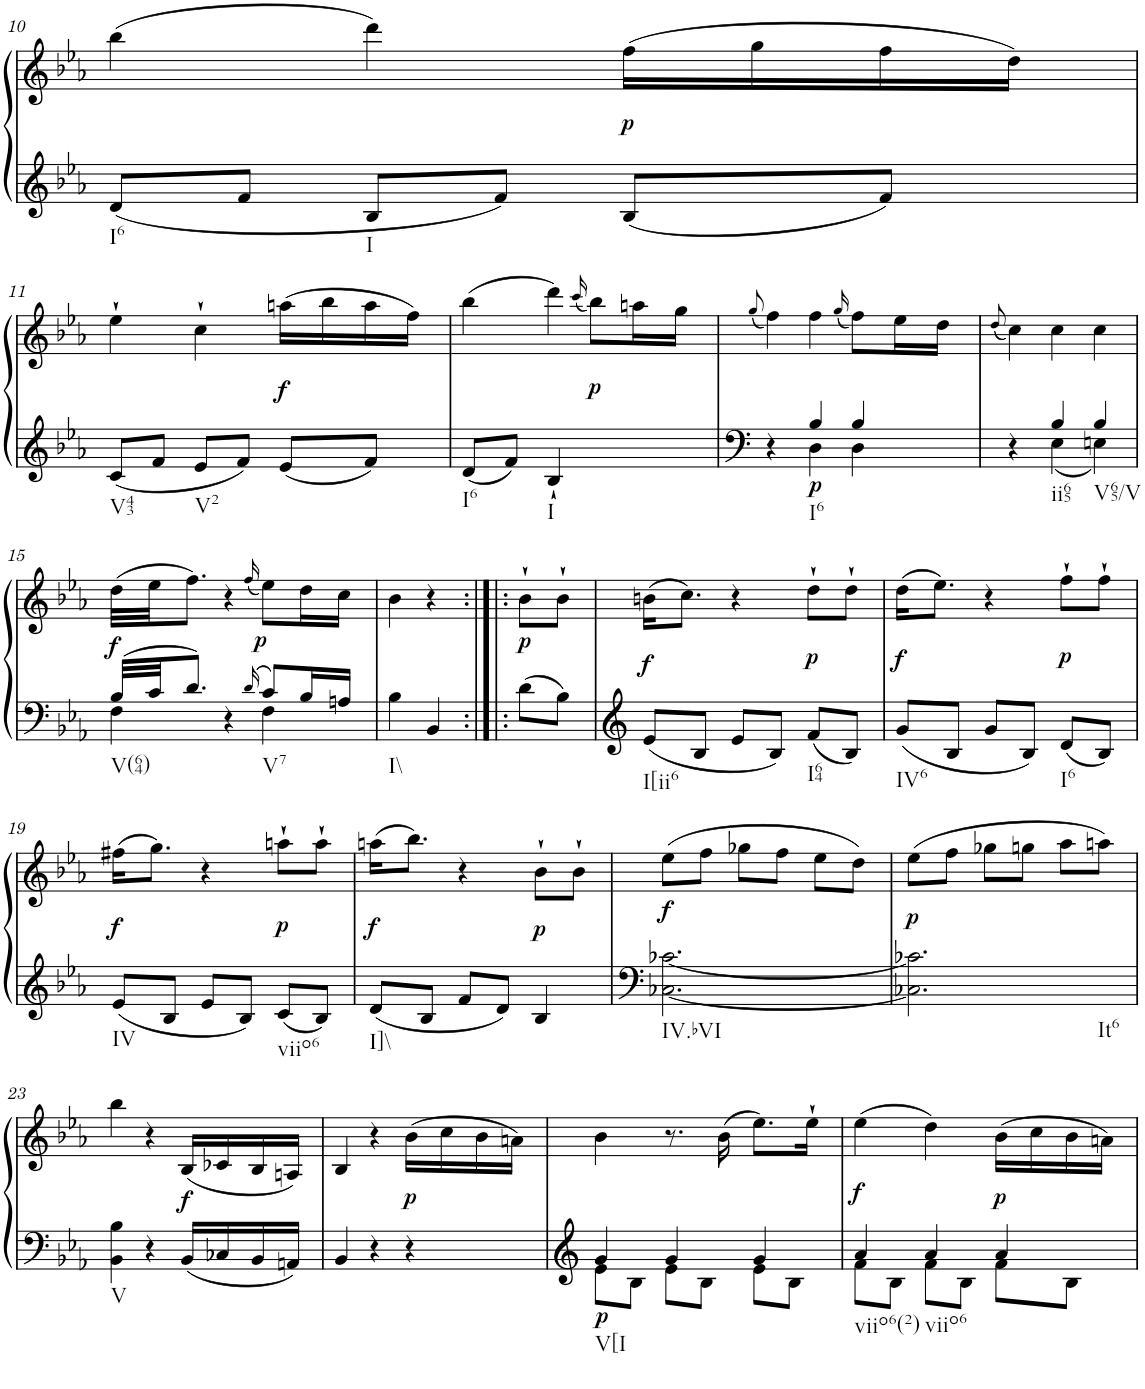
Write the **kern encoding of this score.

**kern	**kern	**dynam
*part1	*part1	*part1
*staff2	*staff1	*staff1/2
*I"Klavier linke Hand	*	*
!!LO:PB:g=z
*clefG2	*clefG2	*
*k[b-e-a-]	*k[b-e-a-]	*
*M3/4	*M3/4	*
=10	=10	=10
!LO:TX:b:t=I6	!	!
8d/L	(4bb-\	.
8f/J	.	.
!LO:TX:b:t=I	!	!
8B-/L	4ddd\)	.
8f/J	.	.
!	!	!LO:DY:b
8B-/L	(16ff\LL	p
.	16gg\	.
8f/J	16ff\	.
.	16dd\JJ)	.
!!LO:LB:g=z
=11	=11	=11
!LO:TX:b:t=V43	!	!
8c/L	4ee-`\	.
8f/J	.	.
!LO:TX:b:t=V2	!	!
8e-/L	4cc`\	.
8f/J	.	.
!	!	!LO:DY:b
8e-/L	(16aan\LL	f
.	16bb-\	.
8f/J	16aa\	.
.	16ff\JJ)	.
=12	=12	=12
!LO:TX:b:t=I6	!	!
8d/L	(4bb-\	.
8f/J	.	.
!LO:TX:b:t=I	!	!
4B-`/	4ddd\)	.
.	(16qccc/	.
!	!	!LO:DY:b
4ryy	8bb-\L)	p
.	16aan\L	.
.	16gg\JJ	.
=13	=13	=13
.	(8qgg/	.
*^	*	*
4r	4ryy	4ff\)	.
!LO:TX:b:t=I6	!	!	!
!	!	!	!LO:DY:b=2
4B-/	4D\	4ff\	p
.	.	(16qgg/	.
4B-/	4D\	8ff\L)	.
.	.	16ee-\L	.
.	.	16dd\JJ	.
=14	=14	=14	=14
.	.	(8qdd/	.
4r	4ryy	4cc\)	.
!LO:TX:b:t=ii65	!	!	!
4B-/	4E-\	4cc\	.
!LO:TX:b:t=V65/V	!	!	!
4B-/	4En\	4cc\	.
!!LO:LB:g=z
=15	=15	=15	=15
!LO:TX:b:t=V(64)	!	!	!
!	!	!	!LO:DY:b
32B-/LLL	4F\	(32dd\LLL	f
32c/JJ	.	32ee-\JJ	.
8.d/J	.	8.ff\J)	.
4r	4ryy	4r	.
16qd/	.	(16qff/	.
!LO:TX:b:t=V7	!	!	!
!	!	!	!LO:DY:b
8c/L	4F\	8ee-\L)	p
16B-/L	.	16dd\L	.
16An/JJ	.	16cc\JJ	.
*v	*v	*	*
=16	=16	=16
!LO:TX:b:t=I\\	!	!
4B-\	4b-\	.
4BB-/	4r	.
=16X1:|!|:	=16X1:|!|:	=16X1:|!|:
!	!	!LO:DY:b
8d\L	8b-`\L	p
8B-\J	8b-`\J	.
=17	=17	=17
!LO:TX:b:t=I[ii6	!	!
!	!	!LO:DY:b
8e-/L	(16bn\KL	f
.	8.cc\J)	.
8B-/J	.	.
8e-/L	4r	.
8B-/J	.	.
!LO:TX:b:t=I64	!	!
!	!	!LO:DY:b
8f/L	8dd`\L	p
8B-/J	8dd`\J	.
=18	=18	=18
!LO:TX:b:t=IV6	!	!
!	!	!LO:DY:b
8g/L	(16dd\KL	f
.	8.ee-\J)	.
8B-/J	.	.
8g/L	4r	.
8B-/J	.	.
!LO:TX:b:t=I6	!	!
!	!	!LO:DY:b
8d/L	8ff`\L	p
8B-/J	8ff`\J	.
!!LO:LB:g=z
=19	=19	=19
!LO:TX:b:t=IV	!	!
!	!	!LO:DY:b
8e-/L	(16ff#X\KL	f
.	8.gg\J)	.
8B-/J	.	.
8e-/L	4r	.
8B-/J	.	.
!LO:TX:b:t=viio6	!	!
!	!	!LO:DY:b
8c/L	8aan`\L	p
8B-/J	8aa`\J	.
=20	=20	=20
!LO:TX:b:t=I]\\	!	!
!	!	!LO:DY:b
8d/L	(16aan\KL	f
.	8.bb-\J)	.
8B-/J	.	.
8f/L	4r	.
8d/J	.	.
!	!	!LO:DY:b
4B-/	8b-`\L	p
.	8b-`\J	.
=21	=21	=21
*^	*	*
!LO:TX:b:t=IV.bVI	!	!	!
!	!	!	!LO:DY:b
[2.c-X\	[2.C-X\	(8ee-\L	f
.	.	8ff\J	.
.	.	8gg-X\L	.
.	.	8ff\J	.
.	.	8ee-\L	.
.	.	8dd\J)	.
=22	=22	=22	=22
!LO:TX:b:t=It6	!	!	!
!	!	!	!LO:DY:b
2.c-X\]	2.C-X\]	(8ee-\L	p
.	.	8ff\J	.
.	.	8gg-X\L	.
.	.	8ggn\J	.
.	.	8aa-\L	.
.	.	8aan\J)	.
*v	*v	*	*
!!LO:LB:g=z
=23	=23	=23
!LO:TX:b:t=V	!	!
4BB-\ 4B-\	4bb-\	.
4r	4r	.
!	!	!LO:DY:b
16BB-/LL	(16B-/LL	f
16C-X/	16c-X/	.
16BB-/	16B-/	.
16AAn/JJ	16An/JJ)	.
=24	=24	=24
4BB-/	4B-/	.
4r	4r	.
!	!	!LO:DY:b
4r	(16b-\LL	p
.	16cc\	.
.	16b-\	.
.	16an\JJ)	.
=25	=25	=25
*^	*	*
!LO:TX:b:t=V[I	!	!	!
!	!	!	!LO:DY:b=2
4g/	8e-\L	4b-\	p
.	8B-\J	.	.
4g/	8e-\L	8.r	.
.	8B-\J	.	.
.	.	(16b-\	.
4g/	8e-\L	8.ee-\L)	.
.	8B-\J	.	.
.	.	16ee-`\Jk	.
=26	=26	=26	=26
!LO:TX:b:t=viio6(2)	!	!	!
!	!	!	!LO:DY:b
4a-/	8f\L	(4ee-\	f
.	8B-\J	.	.
!LO:TX:b:t=viio6	!	!	!
4a-/	8f\L	4dd\)	.
.	8B-\J	.	.
!	!	!	!LO:DY:b
4a-/	8f\L	(16b-\LL	p
.	.	16cc\	.
.	8B-\J	16b-\	.
.	.	16an\JJ)	.
*v	*v	*	*
=	=	=
*-	*-	*-
